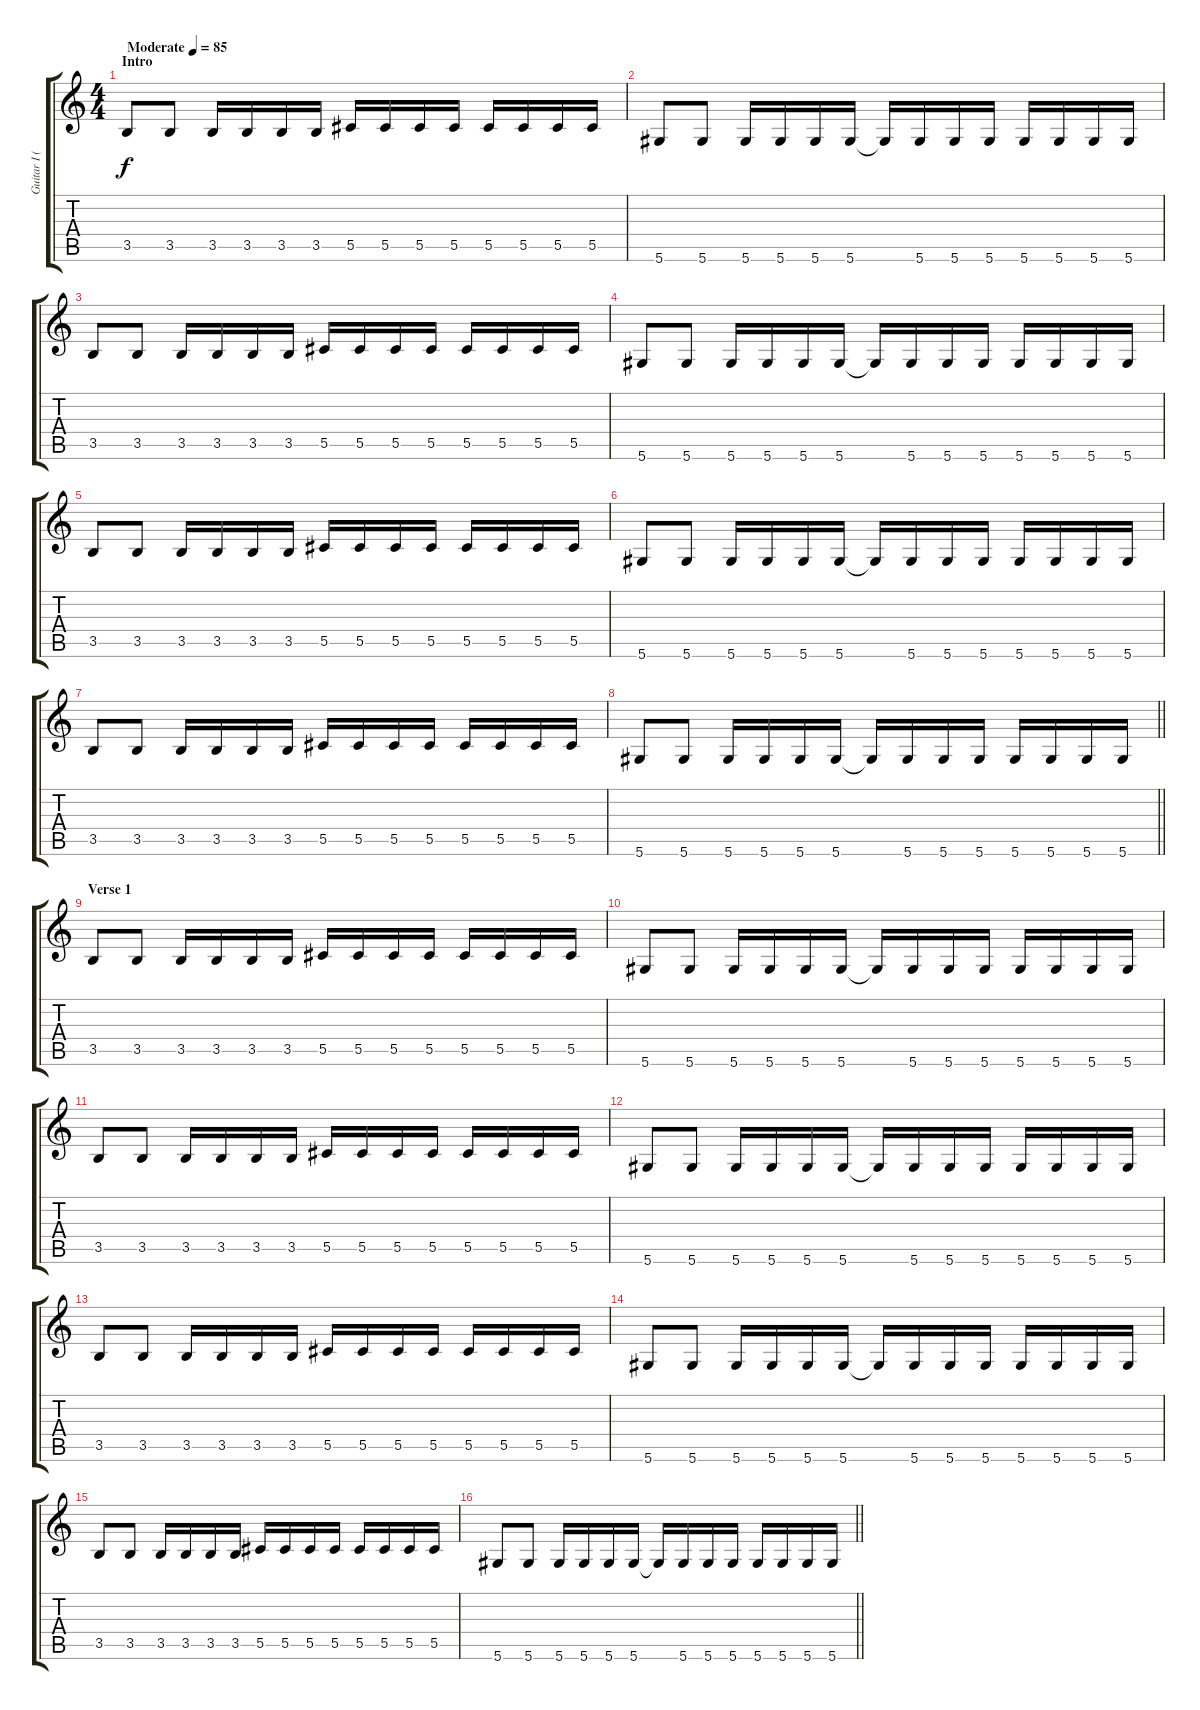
\track ("Guitar I (Clean) - Jade" "Guitar I (") {instrument electricguitarclean}
\staff {score tabs}
\tuning (Eb4 Bb3 Gb3 Db3 Ab2 Eb2) {hide}
\ts (4 4)
\section ("" "Intro")
\tempo (85 "Moderate")
\clef g2
\ks c
3.5.8{dy f instrument electricguitarclean} 3.5.8 3.5.16 3.5.16 3.5.16 3.5.16 5.5.16 5.5.16 5.5.16 5.5.16 5.5.16 5.5.16 5.5.16 5.5.16 |
5.6.8 5.6.8 5.6.16 5.6.16 5.6.16 5.6.16 5.6{t}.16 5.6.16 5.6.16 5.6.16 5.6.16 5.6.16 5.6.16 5.6.16 |
3.5.8 3.5.8 3.5.16 3.5.16 3.5.16 3.5.16 5.5.16 5.5.16 5.5.16 5.5.16 5.5.16 5.5.16 5.5.16 5.5.16 |
5.6.8 5.6.8 5.6.16 5.6.16 5.6.16 5.6.16 5.6{t}.16 5.6.16 5.6.16 5.6.16 5.6.16 5.6.16 5.6.16 5.6.16 |
3.5.8 3.5.8 3.5.16 3.5.16 3.5.16 3.5.16 5.5.16 5.5.16 5.5.16 5.5.16 5.5.16 5.5.16 5.5.16 5.5.16 |
5.6.8 5.6.8 5.6.16 5.6.16 5.6.16 5.6.16 5.6{t}.16 5.6.16 5.6.16 5.6.16 5.6.16 5.6.16 5.6.16 5.6.16 |
3.5.8 3.5.8 3.5.16 3.5.16 3.5.16 3.5.16 5.5.16 5.5.16 5.5.16 5.5.16 5.5.16 5.5.16 5.5.16 5.5.16 |
\barLineRight lightlight
5.6.8 5.6.8 5.6.16 5.6.16 5.6.16 5.6.16 5.6{t}.16 5.6.16 5.6.16 5.6.16 5.6.16 5.6.16 5.6.16 5.6.16 |
\section ("" "Verse 1")
3.5.8 3.5.8 3.5.16 3.5.16 3.5.16 3.5.16 5.5.16 5.5.16 5.5.16 5.5.16 5.5.16 5.5.16 5.5.16 5.5.16 |
5.6.8 5.6.8 5.6.16 5.6.16 5.6.16 5.6.16 5.6{t}.16 5.6.16 5.6.16 5.6.16 5.6.16 5.6.16 5.6.16 5.6.16 |
3.5.8 3.5.8 3.5.16 3.5.16 3.5.16 3.5.16 5.5.16 5.5.16 5.5.16 5.5.16 5.5.16 5.5.16 5.5.16 5.5.16 |
5.6.8 5.6.8 5.6.16 5.6.16 5.6.16 5.6.16 5.6{t}.16 5.6.16 5.6.16 5.6.16 5.6.16 5.6.16 5.6.16 5.6.16 |
3.5.8 3.5.8 3.5.16 3.5.16 3.5.16 3.5.16 5.5.16 5.5.16 5.5.16 5.5.16 5.5.16 5.5.16 5.5.16 5.5.16 |
5.6.8 5.6.8 5.6.16 5.6.16 5.6.16 5.6.16 5.6{t}.16 5.6.16 5.6.16 5.6.16 5.6.16 5.6.16 5.6.16 5.6.16 |
3.5.8 3.5.8 3.5.16 3.5.16 3.5.16 3.5.16 5.5.16 5.5.16 5.5.16 5.5.16 5.5.16 5.5.16 5.5.16 5.5.16 |
\barLineRight lightlight
5.6.8 5.6.8 5.6.16 5.6.16 5.6.16 5.6.16 5.6{t}.16 5.6.16 5.6.16 5.6.16 5.6.16 5.6.16 5.6.16 5.6.16
